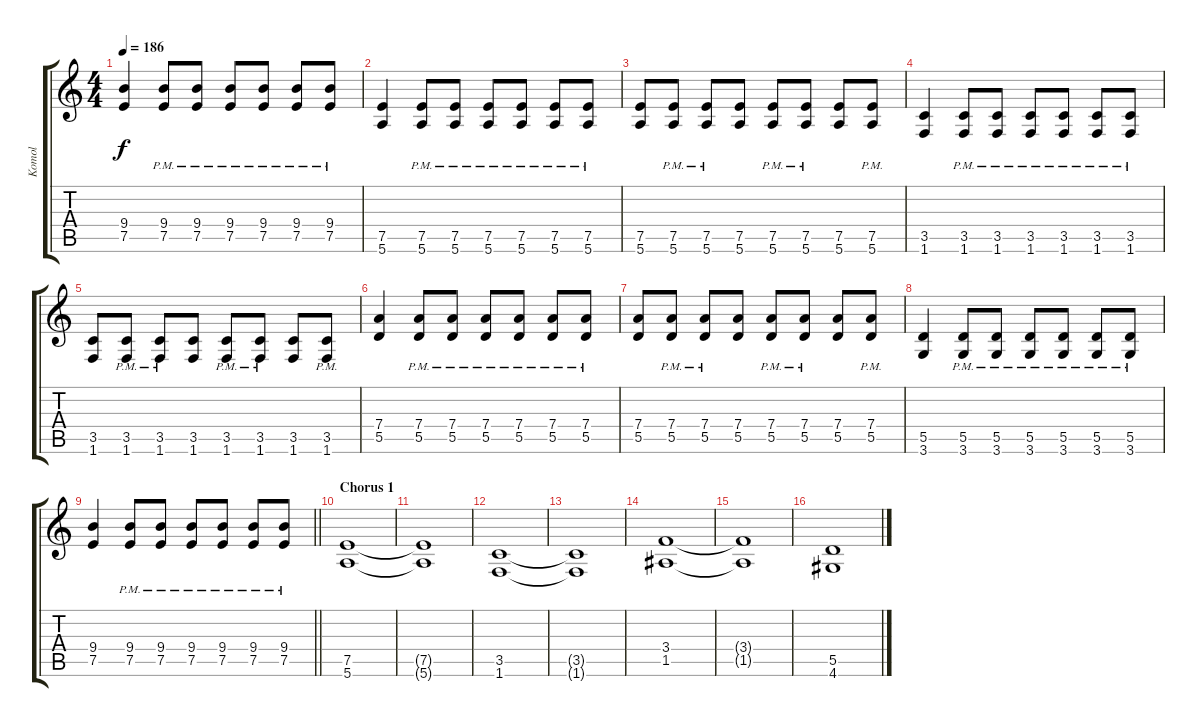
\track ("Komol" "Komol") {instrument overdrivenguitar}
\staff {score tabs}
\tuning (E4 B3 G3 D3 A2 E2) {hide}
\ts (4 4)
\tempo 186
\clef g2
\ks c
(9.4 7.5).4{dy f} (9.4 7.5{pm}).8 (9.4 7.5{pm}).8 (9.4 7.5{pm}).8 (9.4 7.5{pm}).8 (9.4 7.5{pm}).8 (9.4 7.5{pm}).8 |
(7.5 5.6).4 (7.5{pm} 5.6{pm}).8 (7.5{pm} 5.6{pm}).8 (7.5{pm} 5.6{pm}).8 (7.5{pm} 5.6{pm}).8 (7.5{pm} 5.6{pm}).8 (7.5{pm} 5.6{pm}).8 |
(7.5 5.6).8 (7.5{pm} 5.6{pm}).8 (7.5{pm} 5.6{pm}).8 (7.5 5.6).8 (7.5{pm} 5.6{pm}).8 (7.5{pm} 5.6{pm}).8 (7.5 5.6).8 (7.5{pm} 5.6{pm}).8 |
(3.5 1.6).4 (3.5{pm} 1.6{pm}).8 (3.5{pm} 1.6{pm}).8 (3.5{pm} 1.6{pm}).8 (3.5{pm} 1.6{pm}).8 (3.5{pm} 1.6{pm}).8 (3.5{pm} 1.6{pm}).8 |
(3.5 1.6).8 (3.5{pm} 1.6{pm}).8 (3.5{pm} 1.6{pm}).8 (3.5 1.6).8 (3.5{pm} 1.6{pm}).8 (3.5{pm} 1.6{pm}).8 (3.5 1.6).8 (3.5{pm} 1.6{pm}).8 |
(7.4 5.5).4 (7.4 5.5{pm}).8 (7.4 5.5{pm}).8 (7.4 5.5{pm}).8 (7.4 5.5{pm}).8 (7.4 5.5{pm}).8 (7.4 5.5{pm}).8 |
(7.4 5.5).8 (7.4 5.5{pm}).8 (7.4 5.5{pm}).8 (7.4 5.5).8 (7.4 5.5{pm}).8 (7.4 5.5{pm}).8 (7.4 5.5).8 (7.4 5.5{pm}).8 |
(5.5 3.6).4 (5.5{pm} 3.6{pm}).8 (5.5{pm} 3.6{pm}).8 (5.5{pm} 3.6{pm}).8 (5.5{pm} 3.6{pm}).8 (5.5{pm} 3.6{pm}).8 (5.5{pm} 3.6{pm}).8 |
\barLineRight lightlight
(9.4 7.5).4 (9.4 7.5{pm}).8 (9.4 7.5{pm}).8 (9.4 7.5{pm}).8 (9.4 7.5{pm}).8 (9.4 7.5{pm}).8 (9.4 7.5{pm}).8 |
\section ("" "Chorus 1")
(7.5 5.6).1 |
(7.5{t} 5.6{t}).1 |
(3.5 1.6).1 |
(3.5{t} 1.6{t}).1 |
(3.4 1.5).1 |
(3.4{t} 1.5{t}).1 |
(5.5 4.6).1
